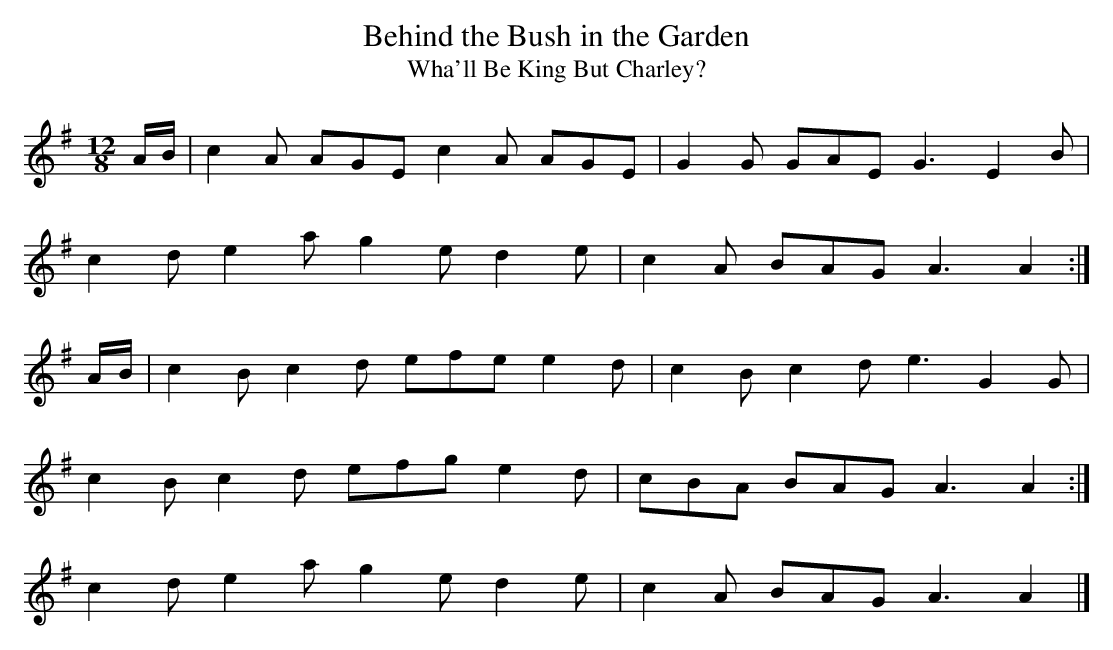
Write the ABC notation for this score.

X:1
T:Behind the Bush in the Garden
T:Wha'll Be King But Charley?
M:12/8
L:1/8
K:ADor
A/B/ | c2 A AGE  c2 A AGE  | G2 G GAE G3 E2 B |
       c2 d e2 a g2 e d2 e | c2 A BAG A3 A2  :|
A/B/ | c2 B c2 d efe  e2 d | c2 B c2 d e3 G2 G|
      1c2 B c2 d efg  e2 d | cBA  BAG  A3 A2 :|
      2c2 d e2 a g2 e d2 e | c2 A BAG A3 A2  |]
